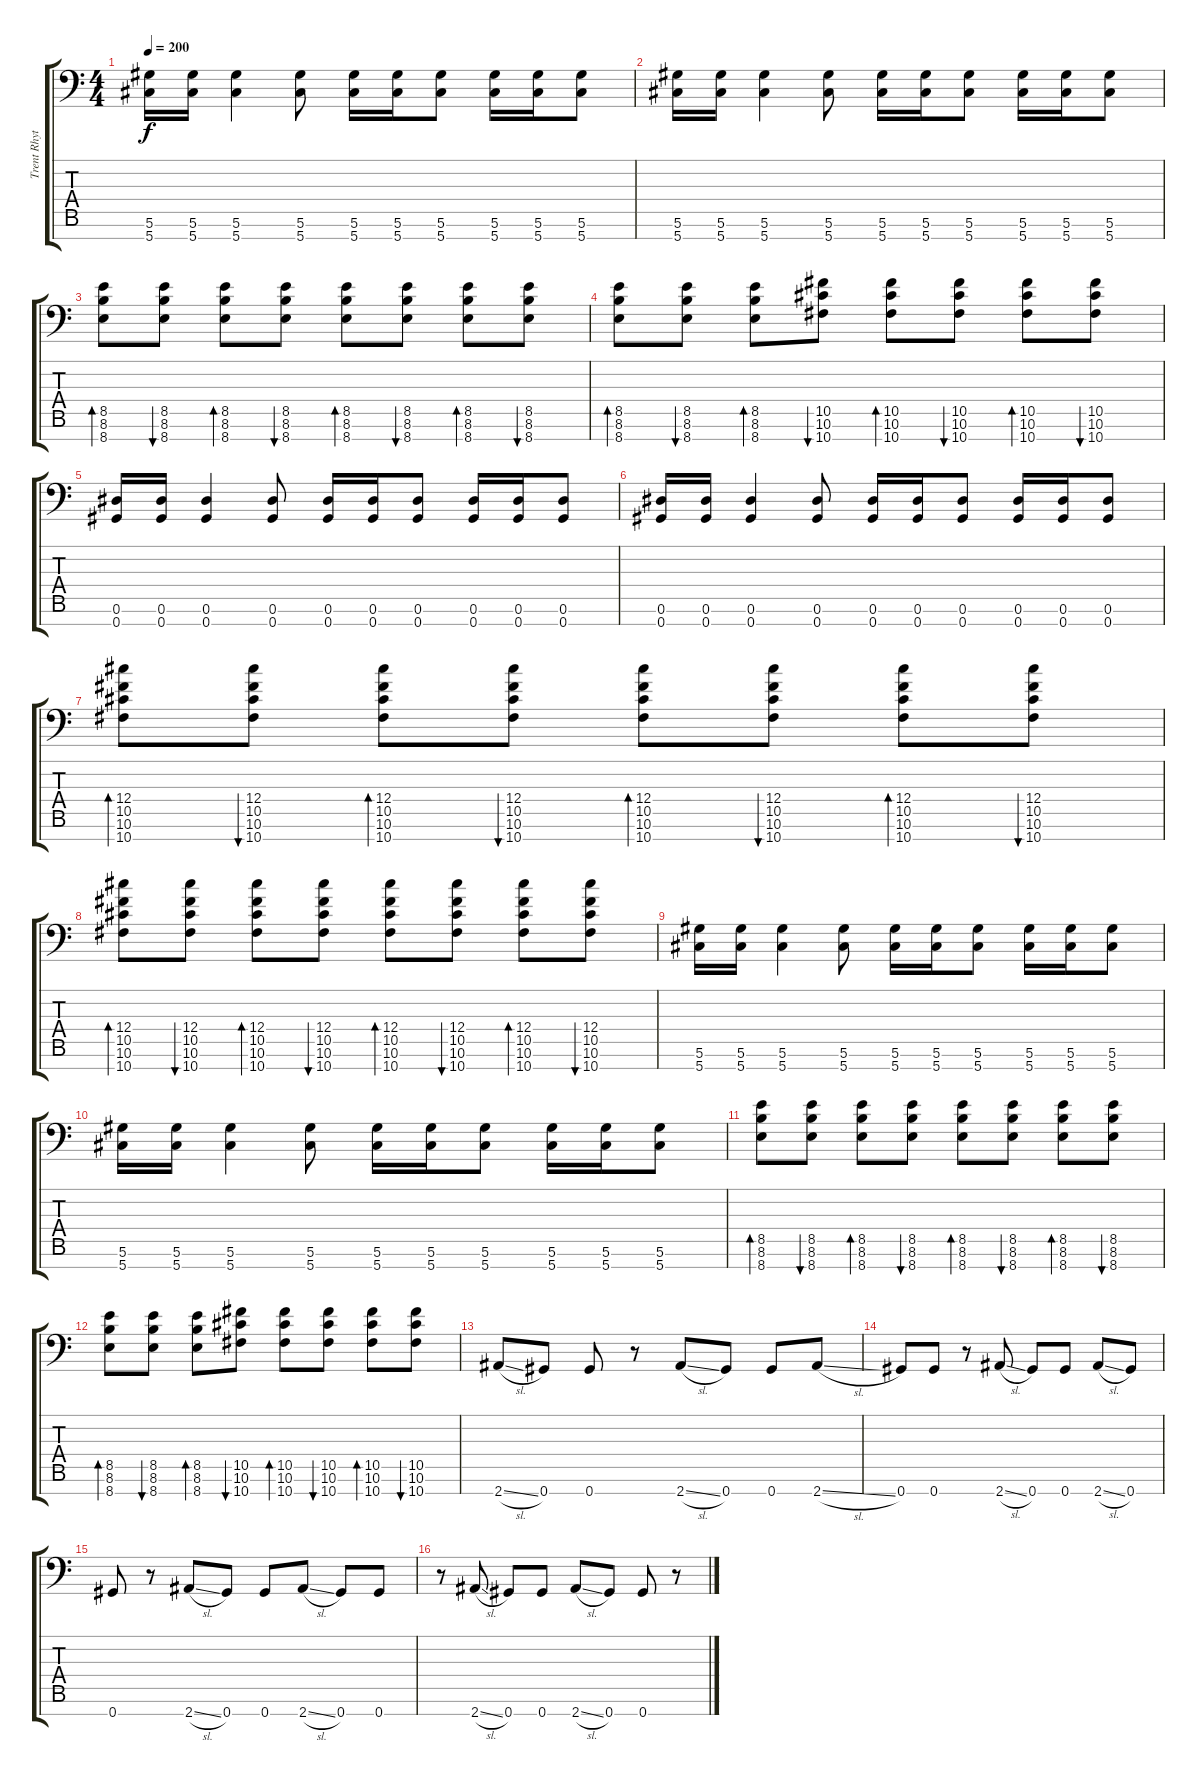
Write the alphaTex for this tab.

\track ("Trent Rhytm" "Trent Rhyt") {instrument overdrivenguitar}
\staff {score tabs}
\tuning (Eb4 Bb3 Gb3 Db3 Ab2 Eb2 Ab1) {hide}
\ts (4 4)
\tempo 200
\clef f4
\ks c
(5.6 5.7).16{dy f volume 16} (5.6 5.7).16 (5.6 5.7).4 (5.6 5.7).8 (5.6 5.7).16 (5.6 5.7).16 (5.6 5.7).8 (5.6 5.7).16 (5.6 5.7).16 (5.6 5.7).8 |
(5.6 5.7).16 (5.6 5.7).16 (5.6 5.7).4 (5.6 5.7).8 (5.6 5.7).16 (5.6 5.7).16 (5.6 5.7).8 (5.6 5.7).16 (5.6 5.7).16 (5.6 5.7).8 |
(8.5 8.6 8.7).8{bd 60 volume 13} (8.5 8.6 8.7).8{bu 60} (8.5 8.6 8.7).8{bd 60} (8.5 8.6 8.7).8{bu 60} (8.5 8.6 8.7).8{bd 60} (8.5 8.6 8.7).8{bu 60} (8.5 8.6 8.7).8{bd 60} (8.5 8.6 8.7).8{bu 60} |
(8.5 8.6 8.7).8{bd 60} (8.5 8.6 8.7).8{bu 60} (8.5 8.6 8.7).8{bd 60} (10.5 10.6 10.7).8{bu 60} (10.5 10.6 10.7).8{bd 60} (10.5 10.6 10.7).8{bu 60} (10.5 10.6 10.7).8{bd 60} (10.5 10.6 10.7).8{bu 60} |
(0.6 0.7).16 (0.6 0.7).16 (0.6 0.7).4 (0.6 0.7).8 (0.6 0.7).16 (0.6 0.7).16 (0.6 0.7).8 (0.6 0.7).16 (0.6 0.7).16 (0.6 0.7).8 |
(0.6 0.7).16 (0.6 0.7).16 (0.6 0.7).4 (0.6 0.7).8 (0.6 0.7).16 (0.6 0.7).16 (0.6 0.7).8 (0.6 0.7).16 (0.6 0.7).16 (0.6 0.7).8 |
(12.4 10.5 10.6 10.7).8{bd 60} (12.4 10.5 10.6 10.7).8{bu 60} (12.4 10.5 10.6 10.7).8{bd 60} (12.4 10.5 10.6 10.7).8{bu 60} (12.4 10.5 10.6 10.7).8{bd 60} (12.4 10.5 10.6 10.7).8{bu 60} (12.4 10.5 10.6 10.7).8{bd 60} (12.4 10.5 10.6 10.7).8{bu 60} |
(12.4 10.5 10.6 10.7).8{bd 60} (12.4 10.5 10.6 10.7).8{bu 60} (12.4 10.5 10.6 10.7).8{bd 60} (12.4 10.5 10.6 10.7).8{bu 60} (12.4 10.5 10.6 10.7).8{bd 60} (12.4 10.5 10.6 10.7).8{bu 60} (12.4 10.5 10.6 10.7).8{bd 60} (12.4 10.5 10.6 10.7).8{bu 60} |
(5.6 5.7).16 (5.6 5.7).16 (5.6 5.7).4 (5.6 5.7).8 (5.6 5.7).16 (5.6 5.7).16 (5.6 5.7).8 (5.6 5.7).16 (5.6 5.7).16 (5.6 5.7).8 |
(5.6 5.7).16 (5.6 5.7).16 (5.6 5.7).4 (5.6 5.7).8 (5.6 5.7).16 (5.6 5.7).16 (5.6 5.7).8 (5.6 5.7).16 (5.6 5.7).16 (5.6 5.7).8 |
(8.5 8.6 8.7).8{bd 60} (8.5 8.6 8.7).8{bu 60} (8.5 8.6 8.7).8{bd 60} (8.5 8.6 8.7).8{bu 60} (8.5 8.6 8.7).8{bd 60} (8.5 8.6 8.7).8{bu 60} (8.5 8.6 8.7).8{bd 60} (8.5 8.6 8.7).8{bu 60} |
(8.5 8.6 8.7).8{bd 60} (8.5 8.6 8.7).8{bu 60} (8.5 8.6 8.7).8{bd 60} (10.5 10.6 10.7).8{bu 60} (10.5 10.6 10.7).8{bd 60} (10.5 10.6 10.7).8{bu 60} (10.5 10.6 10.7).8{bd 60} (10.5 10.6 10.7).8{bu 60} |
2.7{sl}.8 0.7.8 0.7.8 r.8 2.7{sl}.8 0.7.8 0.7.8 2.7{sl}.8 |
0.7.8 0.7.8 r.8 2.7{sl}.8 0.7.8 0.7.8 2.7{sl}.8 0.7.8 |
0.7.8 r.8 2.7{sl}.8 0.7.8 0.7.8 2.7{sl}.8 0.7.8 0.7.8 |
r.8 2.7{sl}.8 0.7.8 0.7.8 2.7{sl}.8 0.7.8 0.7.8 r.8
